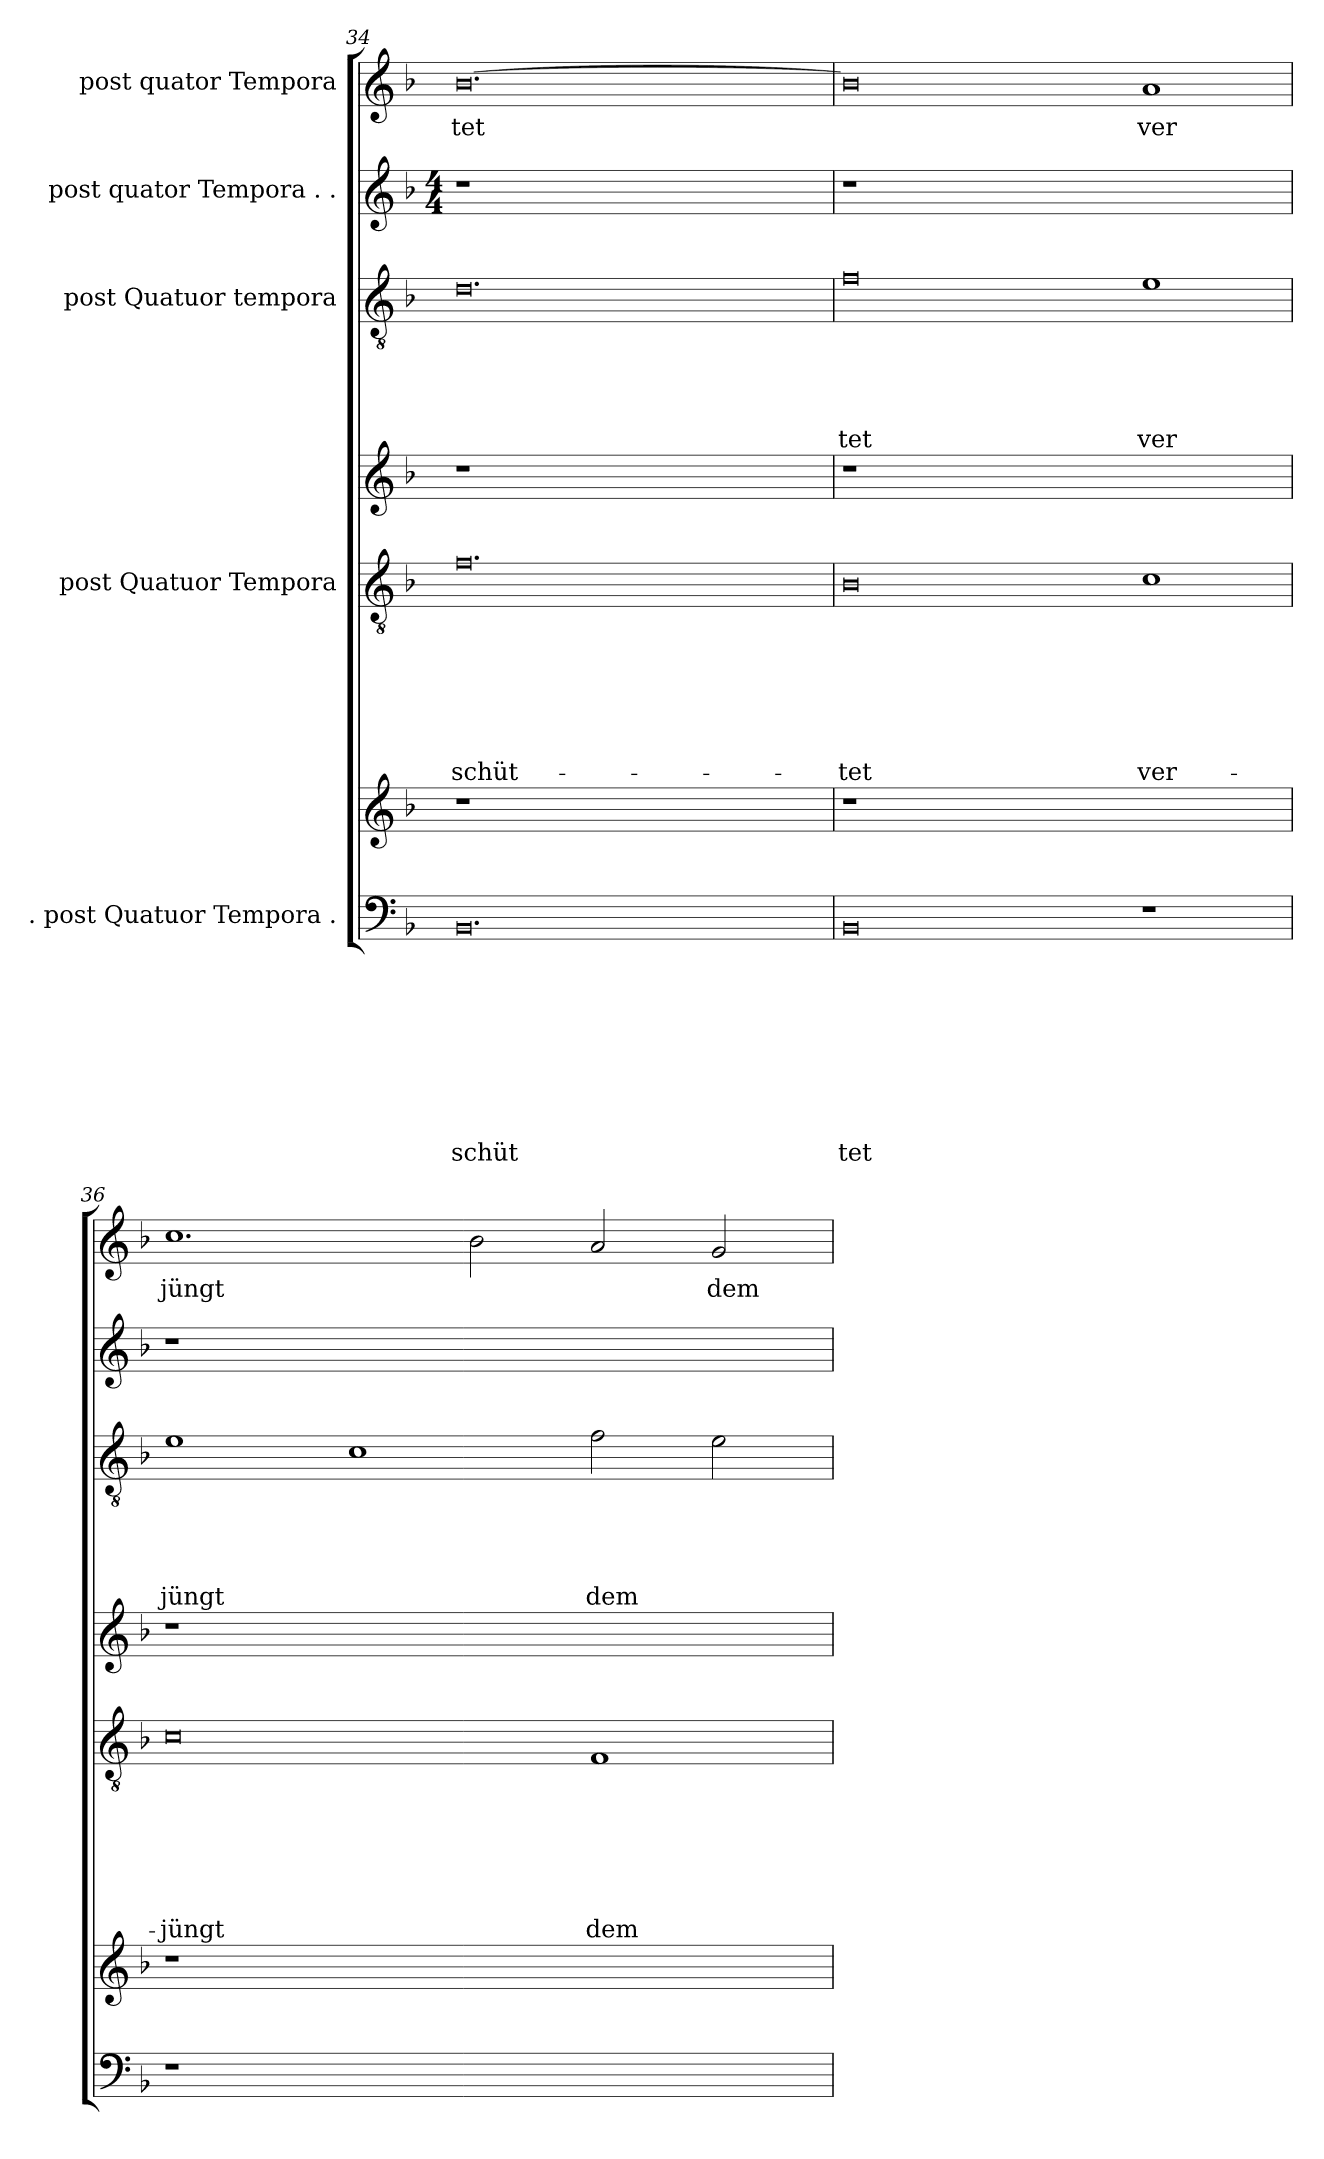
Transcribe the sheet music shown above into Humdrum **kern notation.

**kern	**text	**text	**text	**text	**text	**text	**text	**text	**text	**kern	**kern	**text	**text	**text	**text	**text	**text	**text	**kern	**kern	**text	**text	**text	**text	**text	**kern	**kern	**text
*part7	*part7	*part7	*part7	*part7	*part7	*part7	*part7	*part7	*part7	*part6	*part5	*part5	*part5	*part5	*part5	*part5	*part5	*part5	*part4	*part3	*part3	*part3	*part3	*part3	*part3	*part2	*part1	*part1
*staff7	*staff7	*staff7	*staff7	*staff7	*staff7	*staff7	*staff7	*staff7	*staff7	*staff6	*staff5	*staff5	*staff5	*staff5	*staff5	*staff5	*staff5	*staff5	*staff4	*staff3	*staff3	*staff3	*staff3	*staff3	*staff3	*staff2	*staff1	*staff1
*I". post Quatuor Tempora .	*	*	*	*	*	*	*	*	*	*	*I"post Quatuor Tempora	*	*	*	*	*	*	*	*	*I"post Quatuor tempora	*	*	*	*	*	*I"post quator Tempora . .	*I"post quator Tempora	*
*clefF4	*	*	*	*	*	*	*	*	*	*clefG2	*clefGv2	*	*	*	*	*	*	*	*clefG2	*clefGv2	*	*	*	*	*	*clefG2	*clefG2	*
*k[b-]	*	*	*	*	*	*	*	*	*	*k[b-]	*k[b-]	*	*	*	*	*	*	*	*k[b-]	*k[b-]	*	*	*	*	*	*k[b-]	*k[b-]	*
*F:	*	*	*	*	*	*	*	*	*	*F:	*F:	*	*	*	*	*	*	*	*F:	*F:	*	*	*	*	*	*F:	*F:	*
*	*	*	*	*	*	*	*	*	*	*	*	*	*	*	*	*	*	*	*	*	*	*	*	*	*	*M4/4	*	*
=34	=34	=34	=34	=34	=34	=34	=34	=34	=34	=34	=34	=34	=34	=34	=34	=34	=34	=34	=34	=34	=34	=34	=34	=34	=34	=34	=34	=34
!	!	!	!	!	!	!	!	!	!LO:LY:b	!	!	!	!	!	!	!	!	!LO:LY:b	!	!	!	!	!	!	!	!	!	!LO:LY:b
0.BB-	.	.	.	.	.	.	.	.	schüt	1r	0.f	.	.	.	.	.	.	-schüt-	1r	0.d	.	.	.	.	.	1r	[<0.b-	tet
.	.	.	.	.	.	.	.	.	.	0ryy	.	.	.	.	.	.	.	.	0ryy	.	.	.	.	.	.	0ryy	.	.
=35	=35	=35	=35	=35	=35	=35	=35	=35	=35	=35	=35	=35	=35	=35	=35	=35	=35	=35	=35	=35	=35	=35	=35	=35	=35	=35	=35	=35
!	!	!	!	!	!	!	!	!	!LO:LY:b	!	!	!	!	!	!	!	!	!LO:LY:b	!	!	!	!	!	!	!LO:LY:b	!	!	!
0BB-	.	.	.	.	.	.	.	.	tet	1r	0B-	.	.	.	.	.	.	-tet	1r	0f	.	.	.	.	tet	1r	0b-]	.
.	.	.	.	.	.	.	.	.	.	0ryy	.	.	.	.	.	.	.	.	0ryy	.	.	.	.	.	.	0ryy	.	.
!	!	!	!	!	!	!	!	!	!	!	!	!	!	!	!	!	!	!LO:LY:b	!	!	!	!	!	!	!LO:LY:b	!	!	!LO:LY:b
1r	.	.	.	.	.	.	.	.	.	.	1c	.	.	.	.	.	.	ver-	.	1e	.	.	.	.	ver	.	1a	ver
!!LO:LB:g=z
=36	=36	=36	=36	=36	=36	=36	=36	=36	=36	=36	=36	=36	=36	=36	=36	=36	=36	=36	=36	=36	=36	=36	=36	=36	=36	=36	=36	=36
!	!	!	!	!	!	!	!	!	!	!	!	!	!	!	!	!	!	!LO:LY:b	!	!	!	!	!	!	!LO:LY:b	!	!	!LO:LY:b
1r	.	.	.	.	.	.	.	.	.	1r	0c	.	.	.	.	.	.	-jüngt	1r	1e	.	.	.	.	jüngt	1r	1.cc	jüngt
0ryy	.	.	.	.	.	.	.	.	.	0ryy	.	.	.	.	.	.	.	.	0ryy	1c	.	.	.	.	.	0ryy	.	.
.	.	.	.	.	.	.	.	.	.	.	.	.	.	.	.	.	.	.	.	.	.	.	.	.	.	.	2b-\	.
!	!	!	!	!	!	!	!	!	!	!	!	!	!	!	!	!	!	!LO:LY:b	!	!	!	!	!	!	!LO:LY:b	!	!	!
.	.	.	.	.	.	.	.	.	.	.	1F	.	.	.	.	.	.	dem	.	2f\	.	.	.	.	dem	.	2a/	.
!	!	!	!	!	!	!	!	!	!	!	!	!	!	!	!	!	!	!	!	!	!	!	!	!	!	!	!	!LO:LY:b
.	.	.	.	.	.	.	.	.	.	.	.	.	.	.	.	.	.	.	.	2e\	.	.	.	.	.	.	2g/	dem
=	=	=	=	=	=	=	=	=	=	=	=	=	=	=	=	=	=	=	=	=	=	=	=	=	=	=	=	=
*-	*-	*-	*-	*-	*-	*-	*-	*-	*-	*-	*-	*-	*-	*-	*-	*-	*-	*-	*-	*-	*-	*-	*-	*-	*-	*-	*-	*-
